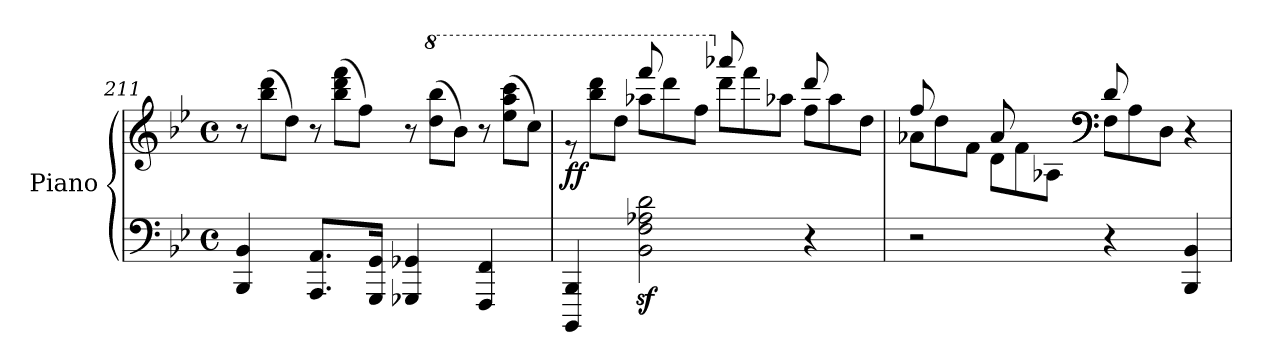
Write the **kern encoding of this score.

**kern	**kern	**dynam
*part1	*part1	*part1
*staff2	*staff1	*staff1/2
*I"Piano	*	*
*I'Pno.	*	*
!!LO:LB:g=z
*clefF4	*clefG2	*
*k[b-e-]	*k[b-e-]	*
*M4/4	*M4/4	*
*met(c)	*met(c)	*
*	*Xtuplet	*
=211	=211	=211
4BBB-/ 4BB-/	12r	.
.	(12bb-\ 12ddd\L	.
.	12dd\J)	.
8.AAA/ 8.AA/L	12r	.
.	(12bb-\ 12ddd\ 12fff\L	.
.	12ff\J)	.
16GGG/ 16GG/Jk	.	.
4GGG-X/ 4GG-X/	12r	.
*	*8va	*
.	(12ddd\ 12bbb-\L	.
.	12bb-\J)	.
4FFF/ 4FF/	12r	.
.	(12eee-\ 12aaa\ 12cccc\L	.
.	12ccc\J)	.
=212	=212	=212
*	*^	*
!	!	!	!LO:DY:b
4BBBB-/ 4BBB-/	4raayy	12rff	ff
.	.	12bbb-\ 12dddd\L	.
.	.	12ddd\J	.
2BB-\z> 2F\z> 2A-X\z> 2d\z>	8ffff/	12aaa-X\L	.
.	.	12dddd\	.
.	8ryy	.	.
.	.	12fff\J	.
*	*X8va	*	*
.	8aaa-X/	12ddd\L	.
.	.	12fff\	.
.	8ryy	.	.
.	.	12aa-X\J	.
4r	8ddd/	12ff\L	.
.	.	12aa-\	.
.	8ryy	.	.
.	.	12dd\J	.
=213	=213	=213	=213
2r	8ff/	12a-X\L	.
.	.	12dd\	.
.	8ryy	.	.
.	.	12f\J	.
.	8a-/	12d\L	.
.	.	12f\	.
.	8ryy	.	.
.	.	12A-X\J	.
*	*clefF4	*	*
4r	8d/	12F\L	.
.	.	12A-\	.
.	8ryy	.	.
.	.	12D\J	.
4BBB-/ 4BB-/	4r	4rAyy	.
*	*v	*v	*
=	=	=
*-	*-	*-
